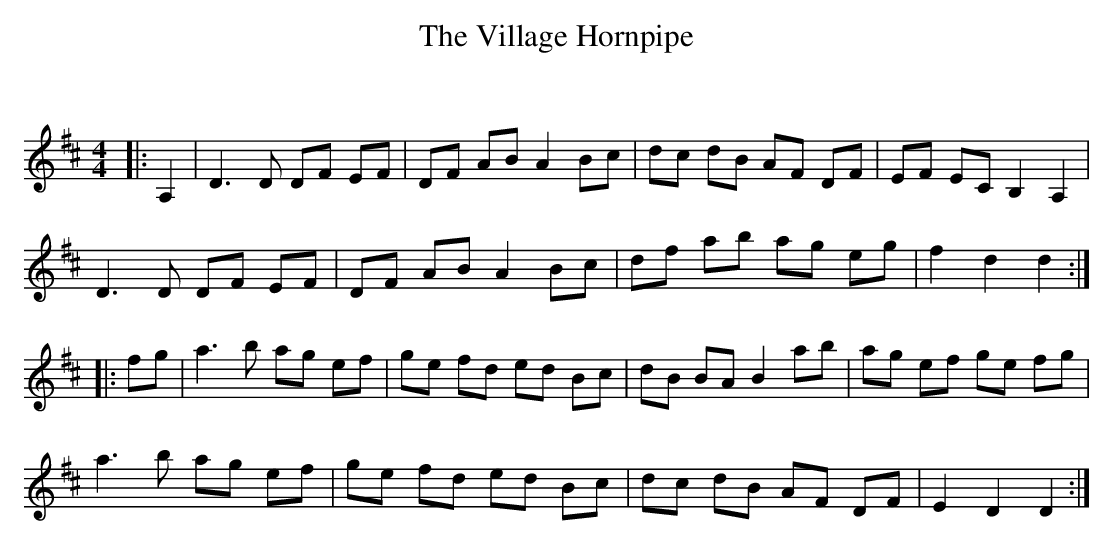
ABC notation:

X:1
T: The Village Hornpipe
C:
Q: 232
K:D
M:4/4
L:1/8
|:A,2|D3D DF EF|DF AB A2 Bc|dc dB AF DF|EF EC B,2 A,2|
D3D DF EF|DF AB A2 Bc|df ab ag eg|f2 d2 d2:|
|:fg|a3b ag ef|ge fd ed Bc|dB BA B2 ab|ag ef ge fg|
a3b ag ef|ge fd ed Bc|dc dB AF DF|E2 D2 D2:|
